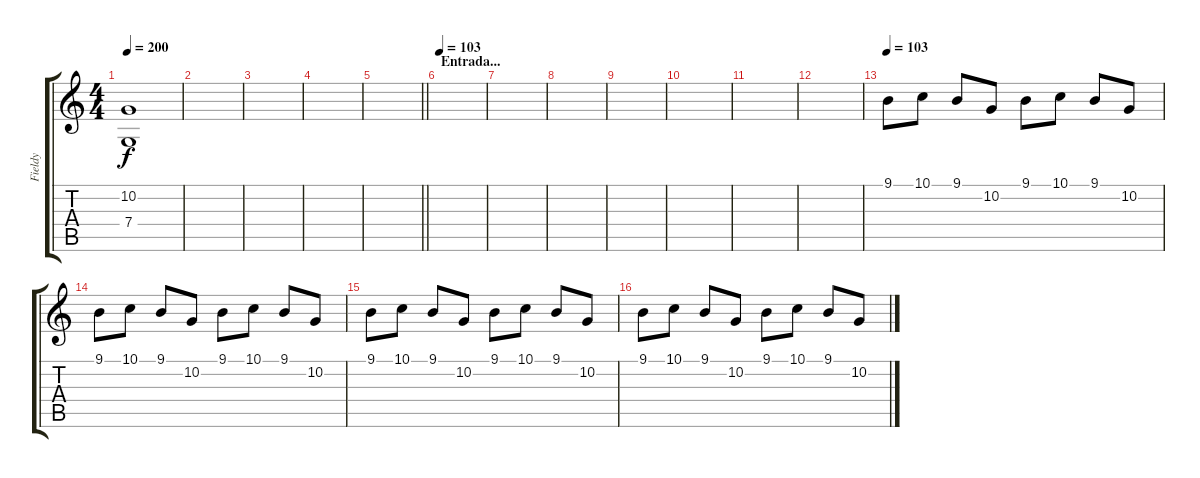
\track ("Fieldy" "Fieldy") {instrument electricgrandpiano}
\staff {score tabs}
\tuning (D4 A3 F3 C3 G2 C2) {hide}
\ts (4 4)
\tempo 200
\clef g2
\ks c
(10.2{t} 7.4{t}).1{dy f} |
|
|
|
\barLineRight lightlight
|
\section ("" "Entrada...")
\tempo 103
|
|
|
|
|
|
|
\tempo 103
9.1.8{volume 3 balance 6 instrument electricgrandpiano} 10.1.8 9.1.8 10.2.8 9.1.8 10.1.8 9.1.8 10.2.8 |
9.1.8 10.1.8 9.1.8 10.2.8 9.1.8 10.1.8 9.1.8 10.2.8 |
9.1.8 10.1.8 9.1.8 10.2.8 9.1.8 10.1.8 9.1.8 10.2.8 |
9.1.8 10.1.8 9.1.8 10.2.8 9.1.8 10.1.8 9.1.8 10.2.8
